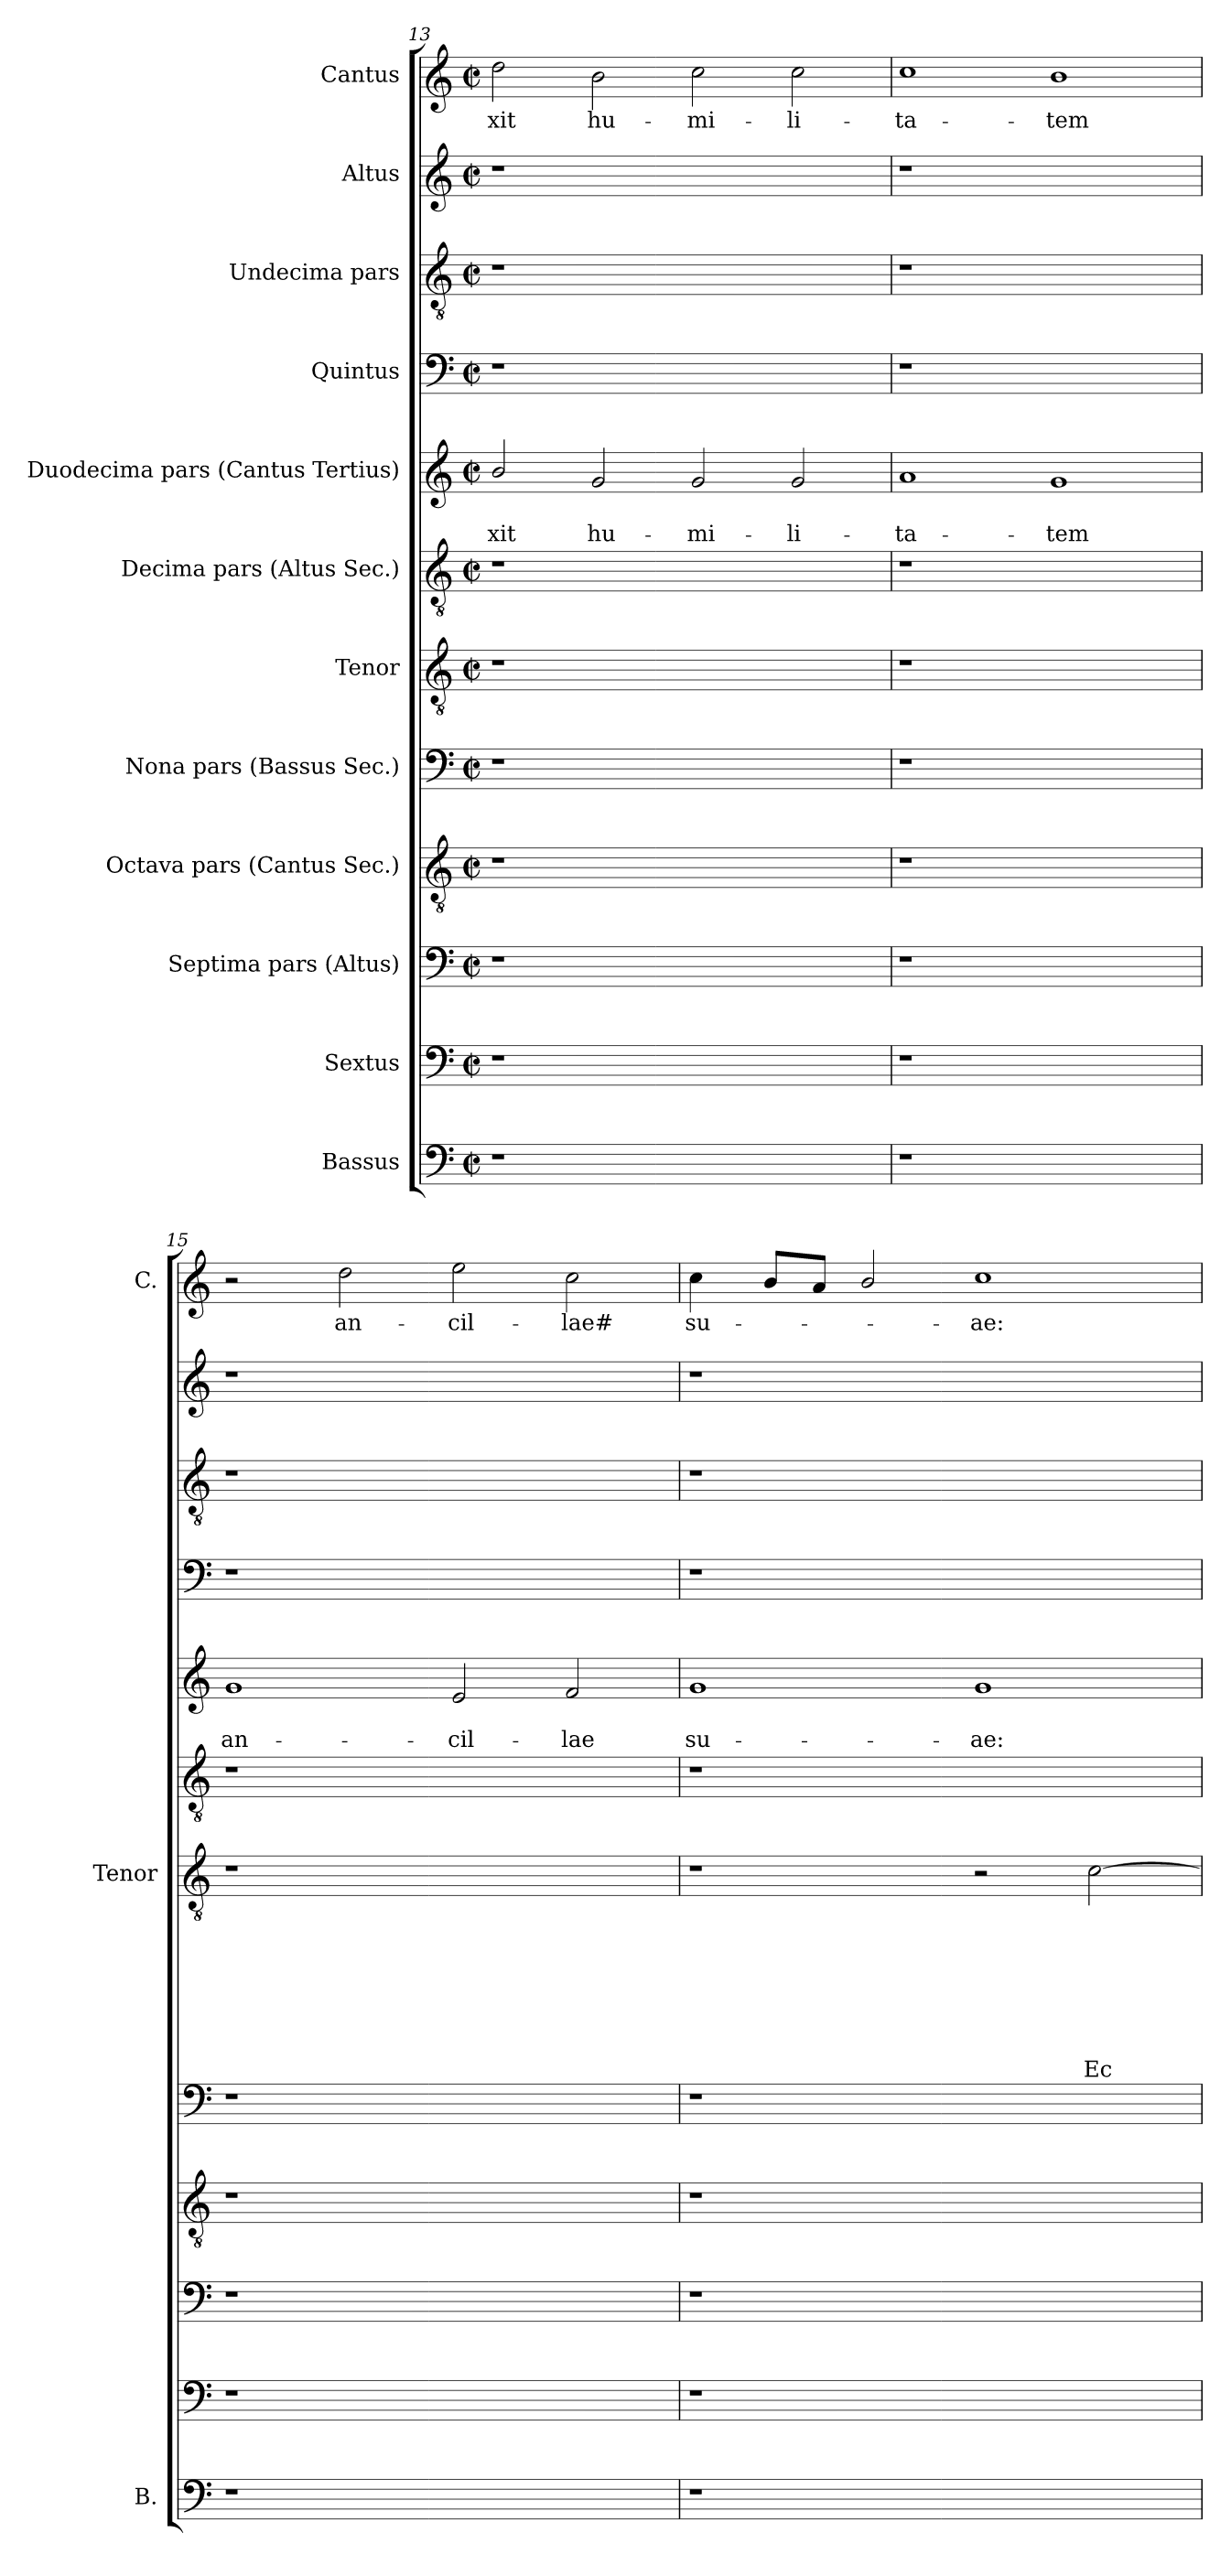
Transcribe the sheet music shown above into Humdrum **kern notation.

**kern	**kern	**kern	**kern	**kern	**kern	**text	**text	**text	**text	**text	**text	**text	**text	**kern	**kern	**text	**text	**kern	**kern	**kern	**kern	**text
*part12	*part11	*part10	*part9	*part8	*part7	*part7	*part7	*part7	*part7	*part7	*part7	*part7	*part7	*part6	*part5	*part5	*part5	*part4	*part3	*part2	*part1	*part1
*staff12	*staff11	*staff10	*staff9	*staff8	*staff7	*staff7	*staff7	*staff7	*staff7	*staff7	*staff7	*staff7	*staff7	*staff6	*staff5	*staff5	*staff5	*staff4	*staff3	*staff2	*staff1	*staff1
*I"Bassus	*I"Sextus	*I"Septima pars (Altus)	*I"Octava pars (Cantus Sec.)	*I"Nona pars (Bassus Sec.)	*I"Tenor	*	*	*	*	*	*	*	*	*I"Decima pars (Altus Sec.)	*I"Duodecima pars (Cantus Tertius)	*	*	*I"Quintus	*I"Undecima pars	*I"Altus	*I"Cantus	*
*I'B.	*	*	*	*	*I'Tenor	*	*	*	*	*	*	*	*	*	*	*	*	*	*	*	*I'C.	*
*clefF4	*clefF4	*clefF4	*clefGv2	*clefF4	*clefGv2	*	*	*	*	*	*	*	*	*clefGv2	*clefG2	*	*	*clefF4	*clefGv2	*clefG2	*clefG2	*
*k[]	*k[]	*k[]	*k[]	*k[]	*k[]	*	*	*	*	*	*	*	*	*k[]	*k[]	*	*	*k[]	*k[]	*k[]	*k[]	*
*C:	*C:	*C:	*C:	*C:	*C:	*	*	*	*	*	*	*	*	*C:	*C:	*	*	*C:	*C:	*C:	*C:	*
*M2/2	*M2/2	*M2/2	*M2/2	*M2/2	*M2/2	*	*	*	*	*	*	*	*	*M2/2	*M2/2	*	*	*M2/2	*M2/2	*M2/2	*M2/2	*
*met(c|)	*met(c|)	*met(c|)	*met(c|)	*met(c|)	*met(c|)	*	*	*	*	*	*	*	*	*met(c|)	*met(c|)	*	*	*met(c|)	*met(c|)	*met(c|)	*met(c|)	*
=13	=13	=13	=13	=13	=13	=13	=13	=13	=13	=13	=13	=13	=13	=13	=13	=13	=13	=13	=13	=13	=13	=13
!LO:N:vis=1	!	!	!	!	!LO:N:vis=1	!	!	!	!	!	!	!	!	!	!	!	!LO:LY:b	!	!	!	!	!LO:LY:b
1r	1r	1r	1r	1r	1r	.	.	.	.	.	.	.	.	1r	2b/	.	-xit	1r	1r	1r	2dd\	-xit
!	!	!	!	!	!	!	!	!	!	!	!	!	!	!	!	!	!LO:LY:b	!	!	!	!	!LO:LY:b
.	.	.	.	.	.	.	.	.	.	.	.	.	.	.	2g/	.	hu-	.	.	.	2b\	hu-
!	!	!	!	!	!	!	!	!	!	!	!	!	!	!	!	!	!LO:LY:b	!	!	!	!	!LO:LY:b
1ryy	1ryy	1ryy	1ryy	1ryy	1ryy	.	.	.	.	.	.	.	.	1ryy	2g/	.	-mi-	1ryy	1ryy	1ryy	2cc\	-mi-
!	!	!	!	!	!	!	!	!	!	!	!	!	!	!	!	!	!LO:LY:b	!	!	!	!	!LO:LY:b
.	.	.	.	.	.	.	.	.	.	.	.	.	.	.	2g/	.	-li-	.	.	.	2cc\	-li-
=14	=14	=14	=14	=14	=14	=14	=14	=14	=14	=14	=14	=14	=14	=14	=14	=14	=14	=14	=14	=14	=14	=14
!LO:N:vis=1	!	!	!	!	!LO:N:vis=1	!	!	!	!	!	!	!	!	!	!	!	!LO:LY:b	!	!	!	!	!LO:LY:b
1r	1r	1r	1r	1r	1r	.	.	.	.	.	.	.	.	1r	1a	.	-ta-	1r	1r	1r	1cc	-ta-
!	!	!	!	!	!	!	!	!	!	!	!	!	!	!	!	!	!LO:LY:b	!	!	!	!	!LO:LY:b
1ryy	1ryy	1ryy	1ryy	1ryy	1ryy	.	.	.	.	.	.	.	.	1ryy	1g	.	-tem	1ryy	1ryy	1ryy	1b	-tem
=15	=15	=15	=15	=15	=15	=15	=15	=15	=15	=15	=15	=15	=15	=15	=15	=15	=15	=15	=15	=15	=15	=15
!LO:N:vis=1	!	!	!	!	!LO:N:vis=1	!	!	!	!	!	!	!	!	!	!	!	!LO:LY:b	!	!	!	!	!
1r	1r	1r	1r	1r	1r	.	.	.	.	.	.	.	.	1r	1g	.	an-	1r	1r	1r	2r	.
!	!	!	!	!	!	!	!	!	!	!	!	!	!	!	!	!	!	!	!	!	!	!LO:LY:b
.	.	.	.	.	.	.	.	.	.	.	.	.	.	.	.	.	.	.	.	.	2dd\	an-
!	!	!	!	!	!	!	!	!	!	!	!	!	!	!	!	!	!LO:LY:b	!	!	!	!	!LO:LY:b
1ryy	1ryy	1ryy	1ryy	1ryy	1ryy	.	.	.	.	.	.	.	.	1ryy	2e/	.	-cil-	1ryy	1ryy	1ryy	2ee\	-cil-
!	!	!	!	!	!	!	!	!	!	!	!	!	!	!	!	!	!LO:LY:b	!	!	!	!	!LO:LY:b:rj
.	.	.	.	.	.	.	.	.	.	.	.	.	.	.	2f/	.	-lae	.	.	.	2cc\	-lae#
!!LO:PB:g=z
=16	=16	=16	=16	=16	=16	=16	=16	=16	=16	=16	=16	=16	=16	=16	=16	=16	=16	=16	=16	=16	=16	=16
!LO:N:vis=1	!	!	!	!	!	!	!	!	!	!	!	!	!	!	!	!	!LO:LY:b	!	!	!	!	!LO:LY:b
1r	1r	1r	1r	1r	1r	.	.	.	.	.	.	.	.	1r	1g	.	su-	1r	1r	1r	4cc\	su-
.	.	.	.	.	.	.	.	.	.	.	.	.	.	.	.	.	.	.	.	.	8b/L	.
.	.	.	.	.	.	.	.	.	.	.	.	.	.	.	.	.	.	.	.	.	8a/J	.
.	.	.	.	.	.	.	.	.	.	.	.	.	.	.	.	.	.	.	.	.	2b/	.
!	!	!	!	!	!	!	!	!	!	!	!	!	!	!	!	!	!LO:LY:b	!	!	!	!	!LO:LY:b
1ryy	1ryy	1ryy	1ryy	1ryy	2r	.	.	.	.	.	.	.	.	1ryy	1g	.	-ae:	1ryy	1ryy	1ryy	1cc	-ae:
!	!	!	!	!	!	!	!	!	!	!	!	!	!LO:LY:b	!	!	!	!	!	!	!	!	!
.	.	.	.	.	[>2c\	.	.	.	.	.	.	.	Ec-	.	.	.	.	.	.	.	.	.
=	=	=	=	=	=	=	=	=	=	=	=	=	=	=	=	=	=	=	=	=	=	=
*-	*-	*-	*-	*-	*-	*-	*-	*-	*-	*-	*-	*-	*-	*-	*-	*-	*-	*-	*-	*-	*-	*-
